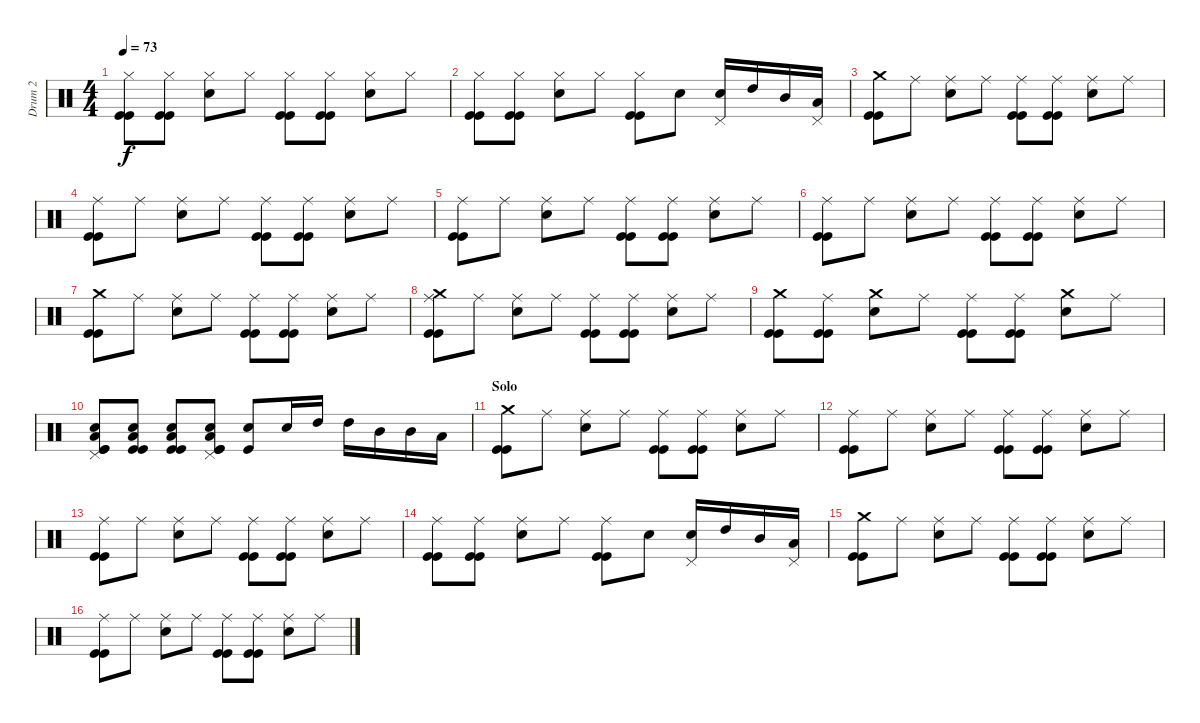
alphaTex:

\track ("Drum 2" "Drum 2") {instrument percussion}
\staff {score}
\articulation defaults
\ts (4 4)
\tempo 73
\clef neutral
\ks c
("Hi-Hat (closed)" "Kick (hit)" "Kick (hit)").8{dy f} ("Hi-Hat (closed)" "Kick (hit)" "Kick (hit)").8 ("Hi-Hat (closed)" "Electric Snare (hit)").8 "Hi-Hat (closed)".8 ("Hi-Hat (closed)" "Kick (hit)" "Kick (hit)").8 ("Hi-Hat (closed)" "Kick (hit)" "Kick (hit)").8 ("Hi-Hat (closed)" "Electric Snare (hit)").8 "Hi-Hat (closed)".8 |
("Hi-Hat (closed)" "Kick (hit)" "Kick (hit)").8 ("Hi-Hat (closed)" "Kick (hit)" "Kick (hit)").8 ("Hi-Hat (closed)" "Electric Snare (hit)").8 "Hi-Hat (closed)".8 ("Hi-Hat (closed)" "Kick (hit)" "Kick (hit)").8 "Electric Snare (hit)".8 ("Pedal Hi-Hat (hit)" "Electric Snare (hit)").16 "High Tom (hit)".16 "Mid Tom (hit)".16 ("Pedal Hi-Hat (hit)" "Low Tom (hit)").16 |
("Crash medium (hit)" "Kick (hit)" "Kick (hit)").8 "Ride (middle)".8 ("Ride (middle)" "Electric Snare (hit)").8 "Ride (middle)".8 ("Ride (middle)" "Kick (hit)" "Kick (hit)").8 ("Ride (middle)" "Kick (hit)" "Kick (hit)").8 ("Ride (middle)" "Electric Snare (hit)").8 "Ride (middle)".8 |
("Ride (middle)" "Kick (hit)" "Kick (hit)").8 "Ride (middle)".8 ("Ride (middle)" "Electric Snare (hit)").8 "Ride (middle)".8 ("Ride (middle)" "Kick (hit)" "Kick (hit)").8 ("Ride (middle)" "Kick (hit)" "Kick (hit)").8 ("Ride (middle)" "Electric Snare (hit)").8 "Ride (middle)".8 |
("Ride (middle)" "Kick (hit)" "Kick (hit)").8 "Ride (middle)".8 ("Ride (middle)" "Electric Snare (hit)").8 "Ride (middle)".8 ("Ride (middle)" "Kick (hit)" "Kick (hit)").8 ("Ride (middle)" "Kick (hit)" "Kick (hit)").8 ("Ride (middle)" "Electric Snare (hit)").8 "Ride (middle)".8 |
("Ride (middle)" "Kick (hit)" "Kick (hit)").8 "Ride (middle)".8 ("Ride (middle)" "Electric Snare (hit)").8 "Ride (middle)".8 ("Ride (middle)" "Kick (hit)" "Kick (hit)").8 ("Ride (middle)" "Kick (hit)" "Kick (hit)").8 ("Ride (middle)" "Electric Snare (hit)").8 "Ride (middle)".8 |
("Crash medium (hit)" "Kick (hit)" "Kick (hit)").8 "Ride (middle)".8 ("Ride (middle)" "Electric Snare (hit)").8 "Ride (middle)".8 ("Ride (middle)" "Kick (hit)" "Kick (hit)").8 ("Ride (middle)" "Kick (hit)" "Kick (hit)").8 ("Ride (middle)" "Electric Snare (hit)").8 "Ride (middle)".8 |
("Crash medium (hit)" "Ride (middle)" "Kick (hit)" "Kick (hit)").8 "Ride (middle)".8 ("Ride (middle)" "Electric Snare (hit)").8 "Ride (middle)".8 ("Ride (middle)" "Kick (hit)" "Kick (hit)").8 ("Ride (middle)" "Kick (hit)" "Kick (hit)").8 ("Ride (middle)" "Electric Snare (hit)").8 "Ride (middle)".8 |
("Crash medium (hit)" "Kick (hit)" "Kick (hit)").8 ("Ride (middle)" "Kick (hit)" "Kick (hit)").8 ("Crash medium (hit)" "Electric Snare (hit)").8 "Ride (middle)".8 ("Ride (middle)" "Kick (hit)" "Kick (hit)").8 ("Ride (middle)" "Kick (hit)" "Kick (hit)").8 ("Crash medium (hit)" "Electric Snare (hit)").8 "Ride (middle)".8 |
("Pedal Hi-Hat (hit)" "Low Tom (hit)" "Kick (hit)" "Electric Snare (hit)" "Kick (hit)").8 ("Low Tom (hit)" "Kick (hit)" "Electric Snare (hit)" "Kick (hit)").8 ("Low Tom (hit)" "Kick (hit)" "Electric Snare (hit)" "Kick (hit)").8 ("Pedal Hi-Hat (hit)" "Low Tom (hit)" "Kick (hit)" "Electric Snare (hit)" "Kick (hit)").8 ("Kick (hit)" "Electric Snare (hit)").8 "Electric Snare (hit)".16 "High Tom (hit)".16 "High Tom (hit)".16 "Mid Tom (hit)".16 "Mid Tom (hit)".16 "Low Tom (hit)".16 |
\section ("" "Solo")
("Crash medium (hit)" "Kick (hit)" "Kick (hit)").8 "Ride (middle)".8 ("Ride (middle)" "Electric Snare (hit)").8 "Ride (middle)".8 ("Ride (middle)" "Kick (hit)" "Kick (hit)").8 ("Ride (middle)" "Kick (hit)" "Kick (hit)").8 ("Ride (middle)" "Electric Snare (hit)").8 "Ride (middle)".8 |
("Ride (middle)" "Kick (hit)" "Kick (hit)").8 "Ride (middle)".8 ("Ride (middle)" "Electric Snare (hit)").8 "Ride (middle)".8 ("Ride (middle)" "Kick (hit)" "Kick (hit)").8 ("Ride (middle)" "Kick (hit)" "Kick (hit)").8 ("Ride (middle)" "Electric Snare (hit)").8 "Ride (middle)".8 |
("Ride (middle)" "Kick (hit)" "Kick (hit)").8 "Ride (middle)".8 ("Ride (middle)" "Electric Snare (hit)").8 "Ride (middle)".8 ("Ride (middle)" "Kick (hit)" "Kick (hit)").8 ("Ride (middle)" "Kick (hit)" "Kick (hit)").8 ("Ride (middle)" "Electric Snare (hit)").8 "Ride (middle)".8 |
("Ride (middle)" "Kick (hit)" "Kick (hit)").8 ("Ride (middle)" "Kick (hit)" "Kick (hit)").8 ("Ride (middle)" "Electric Snare (hit)").8 "Ride (middle)".8 ("Ride (middle)" "Kick (hit)" "Kick (hit)").8 "Electric Snare (hit)".8 ("Pedal Hi-Hat (hit)" "Electric Snare (hit)").16 "High Tom (hit)".16 "Mid Tom (hit)".16 ("Pedal Hi-Hat (hit)" "Low Tom (hit)").16 |
("Crash medium (hit)" "Kick (hit)" "Kick (hit)").8 "Ride (middle)".8 ("Ride (middle)" "Electric Snare (hit)").8 "Ride (middle)".8 ("Ride (middle)" "Kick (hit)" "Kick (hit)").8 ("Ride (middle)" "Kick (hit)" "Kick (hit)").8 ("Ride (middle)" "Electric Snare (hit)").8 "Ride (middle)".8 |
("Ride (middle)" "Kick (hit)" "Kick (hit)").8 "Ride (middle)".8 ("Ride (middle)" "Electric Snare (hit)").8 "Ride (middle)".8 ("Ride (middle)" "Kick (hit)" "Kick (hit)").8 ("Ride (middle)" "Kick (hit)" "Kick (hit)").8 ("Ride (middle)" "Electric Snare (hit)").8 "Ride (middle)".8
